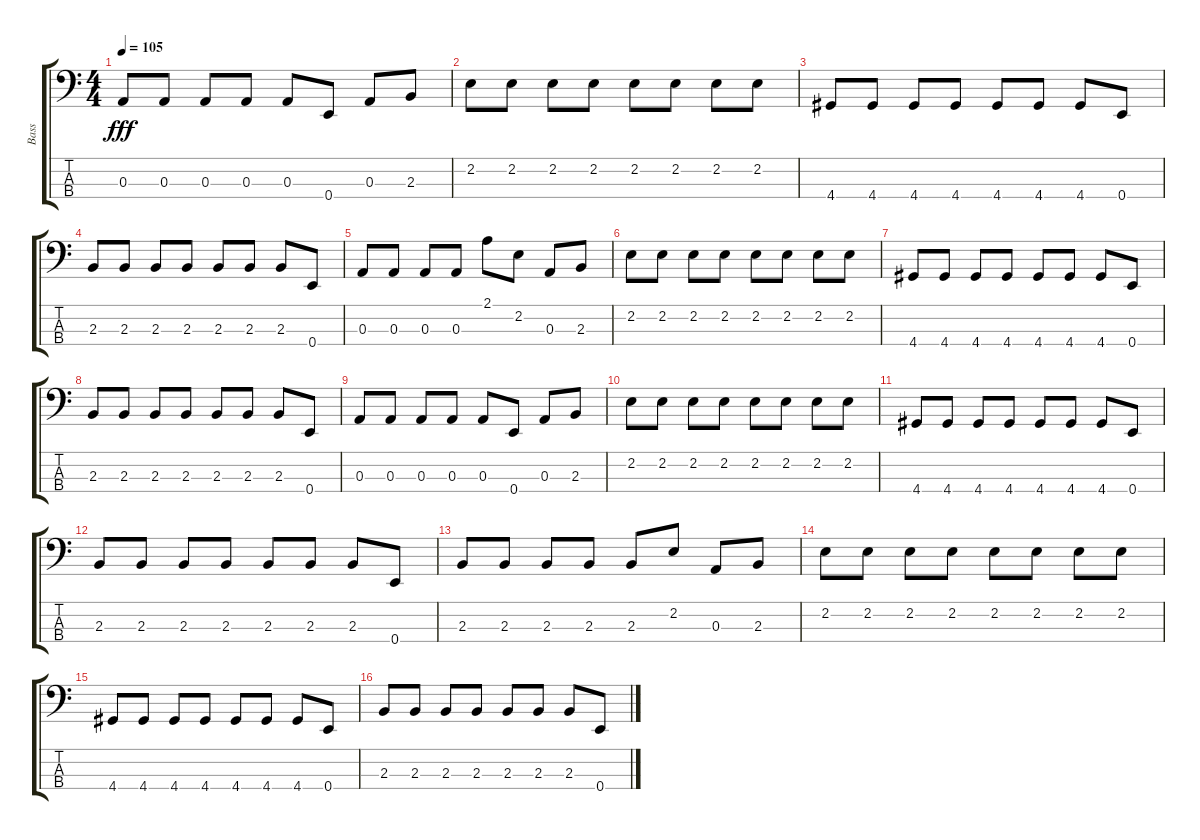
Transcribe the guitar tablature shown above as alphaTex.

\track ("Bass" "Bass") {instrument electricbassfinger}
\staff {score tabs}
\tuning (G2 D2 A1 E1) {hide}
\ts (4 4)
\tempo 105
\clef f4
\ks c
0.3.8{dy fff} 0.3.8 0.3.8 0.3.8 0.3.8 0.4.8 0.3.8 2.3.8 |
2.2.8 2.2.8 2.2.8 2.2.8 2.2.8 2.2.8 2.2.8 2.2.8 |
4.4.8 4.4.8 4.4.8 4.4.8 4.4.8 4.4.8 4.4.8 0.4.8 |
2.3.8 2.3.8 2.3.8 2.3.8 2.3.8 2.3.8 2.3.8 0.4.8 |
0.3.8 0.3.8 0.3.8 0.3.8 2.1.8 2.2.8 0.3.8 2.3.8 |
2.2.8 2.2.8 2.2.8 2.2.8 2.2.8 2.2.8 2.2.8 2.2.8 |
4.4.8 4.4.8 4.4.8 4.4.8 4.4.8 4.4.8 4.4.8 0.4.8 |
2.3.8 2.3.8 2.3.8 2.3.8 2.3.8 2.3.8 2.3.8 0.4.8 |
0.3.8 0.3.8 0.3.8 0.3.8 0.3.8 0.4.8 0.3.8 2.3.8 |
2.2.8 2.2.8 2.2.8 2.2.8 2.2.8 2.2.8 2.2.8 2.2.8 |
4.4.8 4.4.8 4.4.8 4.4.8 4.4.8 4.4.8 4.4.8 0.4.8 |
2.3.8 2.3.8 2.3.8 2.3.8 2.3.8 2.3.8 2.3.8 0.4.8 |
2.3.8 2.3.8 2.3.8 2.3.8 2.3.8 2.2.8 0.3.8 2.3.8 |
2.2.8 2.2.8 2.2.8 2.2.8 2.2.8 2.2.8 2.2.8 2.2.8 |
4.4.8 4.4.8 4.4.8 4.4.8 4.4.8 4.4.8 4.4.8 0.4.8 |
2.3.8 2.3.8 2.3.8 2.3.8 2.3.8 2.3.8 2.3.8 0.4.8
